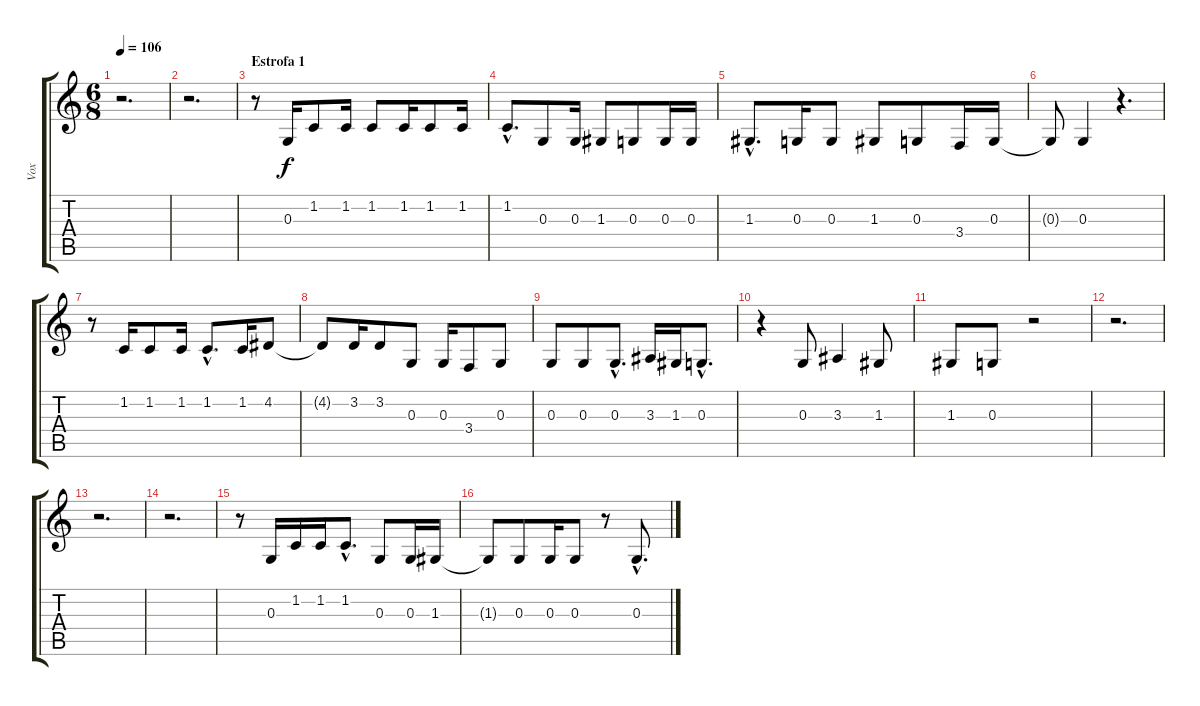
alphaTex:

\track ("Vox" "Vox") {instrument harmonica}
\staff {score tabs}
\tuning (E4 B3 G3 D3 A2 E2) {hide}
\ts (6 8)
\tempo 106
\clef g2
\ks c
r.2{d dy f} |
r.2{d} |
\section ("" "Estrofa 1")
r.8 0.3.16 1.2.8 1.2.16 1.2.8 1.2.16 1.2.8 1.2.16 |
1.2{hac}.8{d} 0.3.8 0.3.16 1.3.8 0.3.8 0.3.16 0.3.16 |
1.3{hac}.8{d} 0.3.16 0.3.8 1.3.8 0.3.8 3.4.16 0.3.16 |
0.3{t}.8 0.3.4 r.4{d} |
r.8 1.2.16 1.2.8 1.2.16 1.2{hac}.8{d} 1.2.16 4.2.8 |
4.2{t}.8 3.2.16 3.2.8 0.3.8 0.3.16 3.4.8 0.3.8 |
0.3.8 0.3.8 0.3{hac}.8{d} 3.3.16 1.3.16 0.3{hac}.8{d} |
r.4 0.3.8 3.3.4 1.3.8 |
1.3.8 0.3.8 r.2 |
r.2{d} |
r.2{d} |
r.2{d} |
r.8 0.3.16 1.2.16 1.2.16 1.2{hac}.8{d} 0.3.8 0.3.16 1.3.16 |
1.3{t}.8 0.3.8 0.3.16 0.3.8 r.8 0.3{hac}.8{d}
